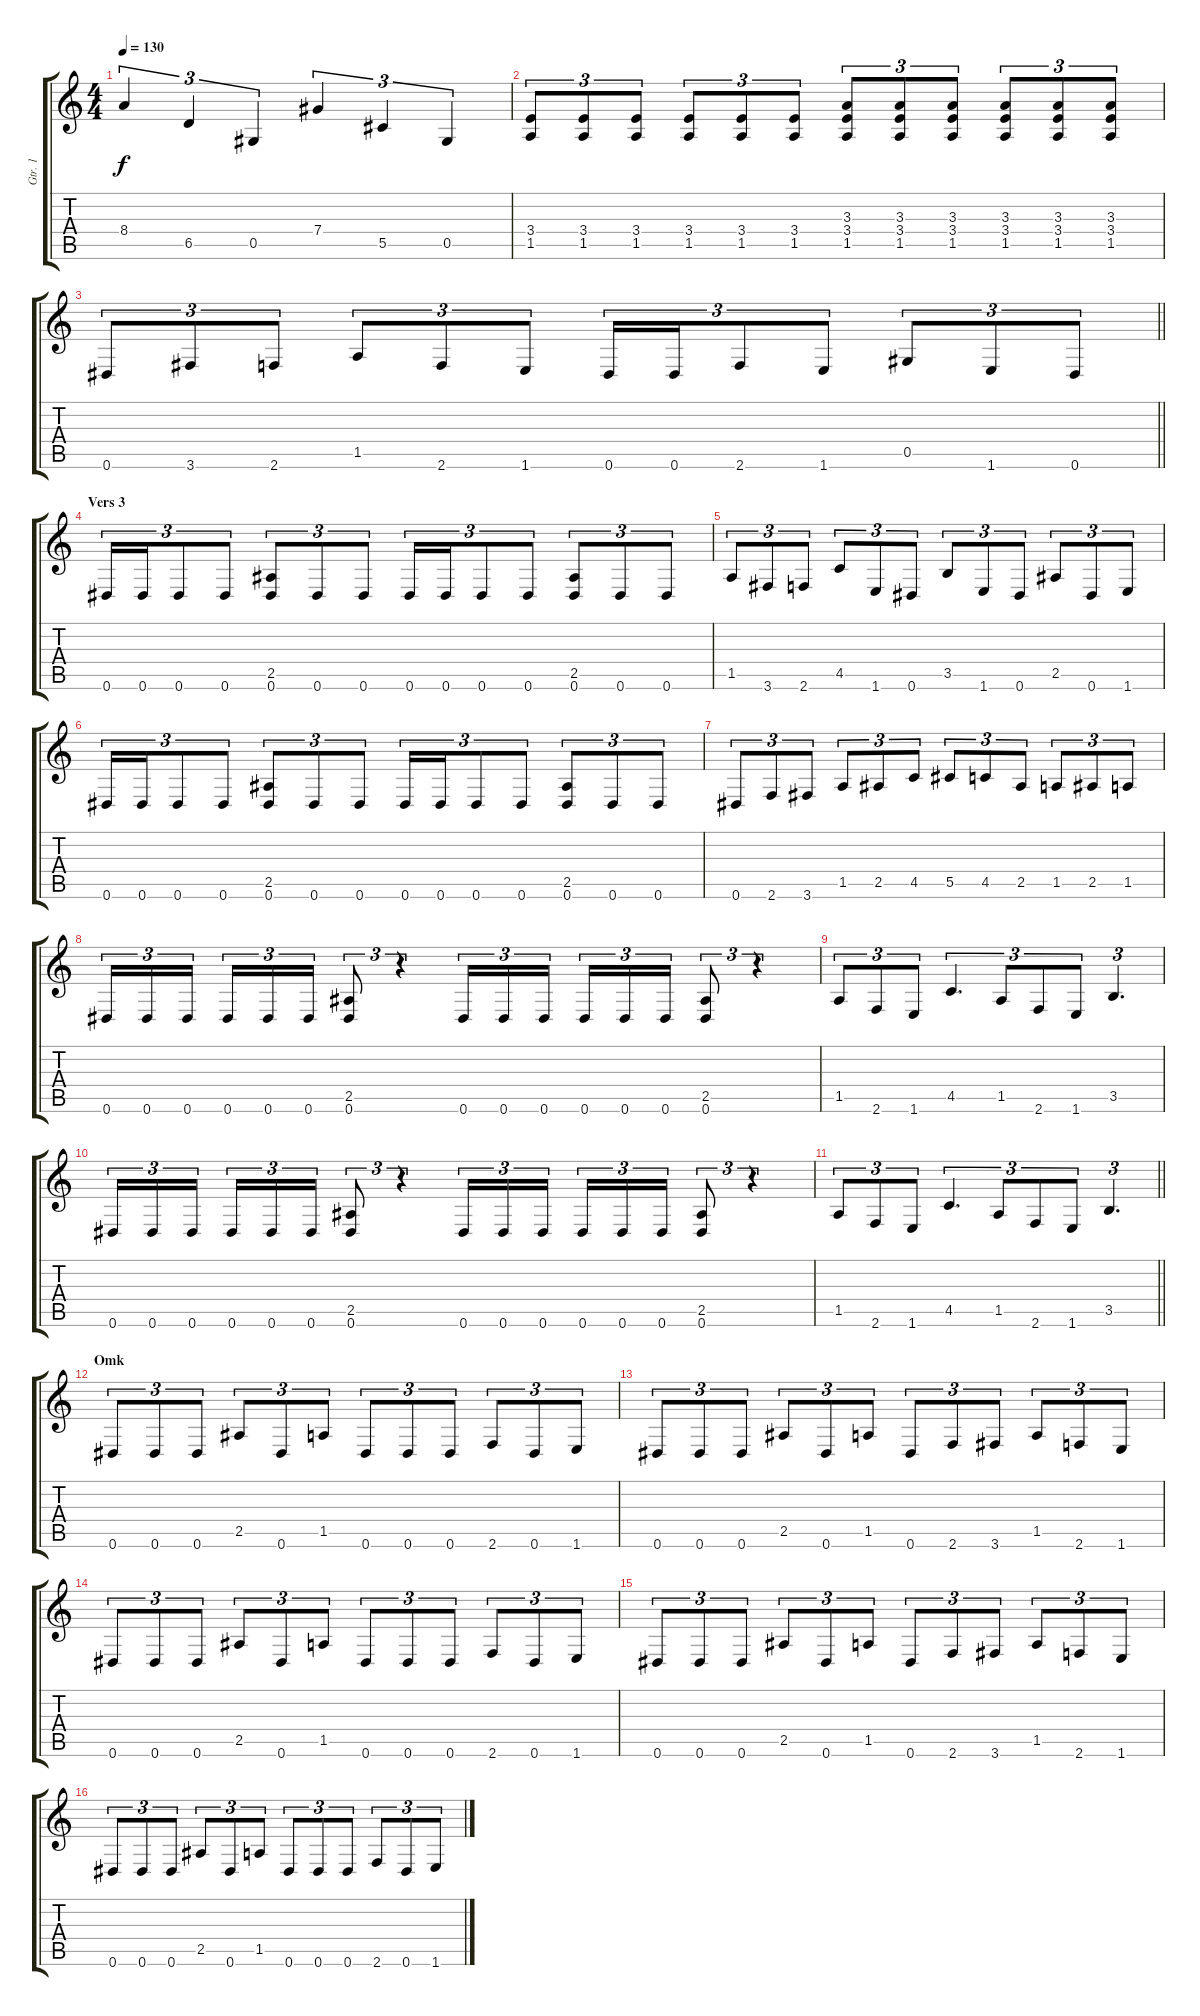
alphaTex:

\track ("Gtr. 1" "Gtr. 1") {instrument distortionguitar}
\staff {score tabs}
\tuning (Eb4 Bb3 Gb3 Db3 Ab2 Eb2) {hide}
\ts (4 4)
\tempo 130
\clef g2
\ks c
8.4.4{tu (3 2) dy f} 6.5.4{tu (3 2)} 0.5.4{tu (3 2)} 7.4.4{tu (3 2)} 5.5.4{tu (3 2)} 0.5.4{tu (3 2)} |
(3.4 1.5).8{tu (3 2)} (3.4 1.5).8{tu (3 2)} (3.4 1.5).8{tu (3 2)} (3.4 1.5).8{tu (3 2)} (3.4 1.5).8{tu (3 2)} (3.4 1.5).8{tu (3 2)} (3.3 3.4 1.5).8{tu (3 2)} (3.3 3.4 1.5).8{tu (3 2)} (3.3 3.4 1.5).8{tu (3 2)} (3.3 3.4 1.5).8{tu (3 2)} (3.3 3.4 1.5).8{tu (3 2)} (3.3 3.4 1.5).8{tu (3 2)} |
\barLineRight lightlight
0.6.8{tu (3 2)} 3.6.8{tu (3 2)} 2.6.8{tu (3 2)} 1.5.8{tu (3 2)} 2.6.8{tu (3 2)} 1.6.8{tu (3 2)} 0.6.16{tu (3 2)} 0.6.16{tu (3 2)} 2.6.8{tu (3 2)} 1.6.8{tu (3 2)} 0.5.8{tu (3 2)} 1.6.8{tu (3 2)} 0.6.8{tu (3 2)} |
\section ("" "Vers 3")
0.6.16{tu (3 2)} 0.6.16{tu (3 2)} 0.6.8{tu (3 2)} 0.6.8{tu (3 2)} (2.5 0.6).8{tu (3 2)} 0.6.8{tu (3 2)} 0.6.8{tu (3 2)} 0.6.16{tu (3 2)} 0.6.16{tu (3 2)} 0.6.8{tu (3 2)} 0.6.8{tu (3 2)} (2.5 0.6).8{tu (3 2)} 0.6.8{tu (3 2)} 0.6.8{tu (3 2)} |
1.5.8{tu (3 2)} 3.6.8{tu (3 2)} 2.6.8{tu (3 2)} 4.5.8{tu (3 2)} 1.6.8{tu (3 2)} 0.6.8{tu (3 2)} 3.5.8{tu (3 2)} 1.6.8{tu (3 2)} 0.6.8{tu (3 2)} 2.5.8{tu (3 2)} 0.6.8{tu (3 2)} 1.6.8{tu (3 2)} |
0.6.16{tu (3 2)} 0.6.16{tu (3 2)} 0.6.8{tu (3 2)} 0.6.8{tu (3 2)} (2.5 0.6).8{tu (3 2)} 0.6.8{tu (3 2)} 0.6.8{tu (3 2)} 0.6.16{tu (3 2)} 0.6.16{tu (3 2)} 0.6.8{tu (3 2)} 0.6.8{tu (3 2)} (2.5 0.6).8{tu (3 2)} 0.6.8{tu (3 2)} 0.6.8{tu (3 2)} |
0.6.8{tu (3 2)} 2.6.8{tu (3 2)} 3.6.8{tu (3 2)} 1.5.8{tu (3 2)} 2.5.8{tu (3 2)} 4.5.8{tu (3 2)} 5.5.8{tu (3 2)} 4.5.8{tu (3 2)} 2.5.8{tu (3 2)} 1.5.8{tu (3 2)} 2.5.8{tu (3 2)} 1.5.8{tu (3 2)} |
0.6.16{tu (3 2)} 0.6.16{tu (3 2)} 0.6.16{tu (3 2) beam splitsecondary} 0.6.16{tu (3 2)} 0.6.16{tu (3 2)} 0.6.16{tu (3 2)} (2.5 0.6).8{tu (3 2)} r.4{tu (3 2)} 0.6.16{tu (3 2)} 0.6.16{tu (3 2)} 0.6.16{tu (3 2) beam splitsecondary} 0.6.16{tu (3 2)} 0.6.16{tu (3 2)} 0.6.16{tu (3 2)} (2.5 0.6).8{tu (3 2)} r.4{tu (3 2)} |
1.5.8{tu (3 2)} 2.6.8{tu (3 2)} 1.6.8{tu (3 2)} 4.5.4{d tu (3 2)} 1.5.8{tu (3 2)} 2.6.8{tu (3 2)} 1.6.8{tu (3 2)} 3.5.4{d tu (3 2)} |
0.6.16{tu (3 2)} 0.6.16{tu (3 2)} 0.6.16{tu (3 2) beam splitsecondary} 0.6.16{tu (3 2)} 0.6.16{tu (3 2)} 0.6.16{tu (3 2)} (2.5 0.6).8{tu (3 2)} r.4{tu (3 2)} 0.6.16{tu (3 2)} 0.6.16{tu (3 2)} 0.6.16{tu (3 2) beam splitsecondary} 0.6.16{tu (3 2)} 0.6.16{tu (3 2)} 0.6.16{tu (3 2)} (2.5 0.6).8{tu (3 2)} r.4{tu (3 2)} |
\barLineRight lightlight
1.5.8{tu (3 2)} 2.6.8{tu (3 2)} 1.6.8{tu (3 2)} 4.5.4{d tu (3 2)} 1.5.8{tu (3 2)} 2.6.8{tu (3 2)} 1.6.8{tu (3 2)} 3.5.4{d tu (3 2)} |
\section ("" "Omk")
0.6.8{tu (3 2)} 0.6.8{tu (3 2)} 0.6.8{tu (3 2)} 2.5.8{tu (3 2)} 0.6.8{tu (3 2)} 1.5.8{tu (3 2)} 0.6.8{tu (3 2)} 0.6.8{tu (3 2)} 0.6.8{tu (3 2)} 2.6.8{tu (3 2)} 0.6.8{tu (3 2)} 1.6.8{tu (3 2)} |
0.6.8{tu (3 2)} 0.6.8{tu (3 2)} 0.6.8{tu (3 2)} 2.5.8{tu (3 2)} 0.6.8{tu (3 2)} 1.5.8{tu (3 2)} 0.6.8{tu (3 2)} 2.6.8{tu (3 2)} 3.6.8{tu (3 2)} 1.5.8{tu (3 2)} 2.6.8{tu (3 2)} 1.6.8{tu (3 2)} |
0.6.8{tu (3 2)} 0.6.8{tu (3 2)} 0.6.8{tu (3 2)} 2.5.8{tu (3 2)} 0.6.8{tu (3 2)} 1.5.8{tu (3 2)} 0.6.8{tu (3 2)} 0.6.8{tu (3 2)} 0.6.8{tu (3 2)} 2.6.8{tu (3 2)} 0.6.8{tu (3 2)} 1.6.8{tu (3 2)} |
0.6.8{tu (3 2)} 0.6.8{tu (3 2)} 0.6.8{tu (3 2)} 2.5.8{tu (3 2)} 0.6.8{tu (3 2)} 1.5.8{tu (3 2)} 0.6.8{tu (3 2)} 2.6.8{tu (3 2)} 3.6.8{tu (3 2)} 1.5.8{tu (3 2)} 2.6.8{tu (3 2)} 1.6.8{tu (3 2)} |
0.6.8{tu (3 2)} 0.6.8{tu (3 2)} 0.6.8{tu (3 2)} 2.5.8{tu (3 2)} 0.6.8{tu (3 2)} 1.5.8{tu (3 2)} 0.6.8{tu (3 2)} 0.6.8{tu (3 2)} 0.6.8{tu (3 2)} 2.6.8{tu (3 2)} 0.6.8{tu (3 2)} 1.6.8{tu (3 2)}
